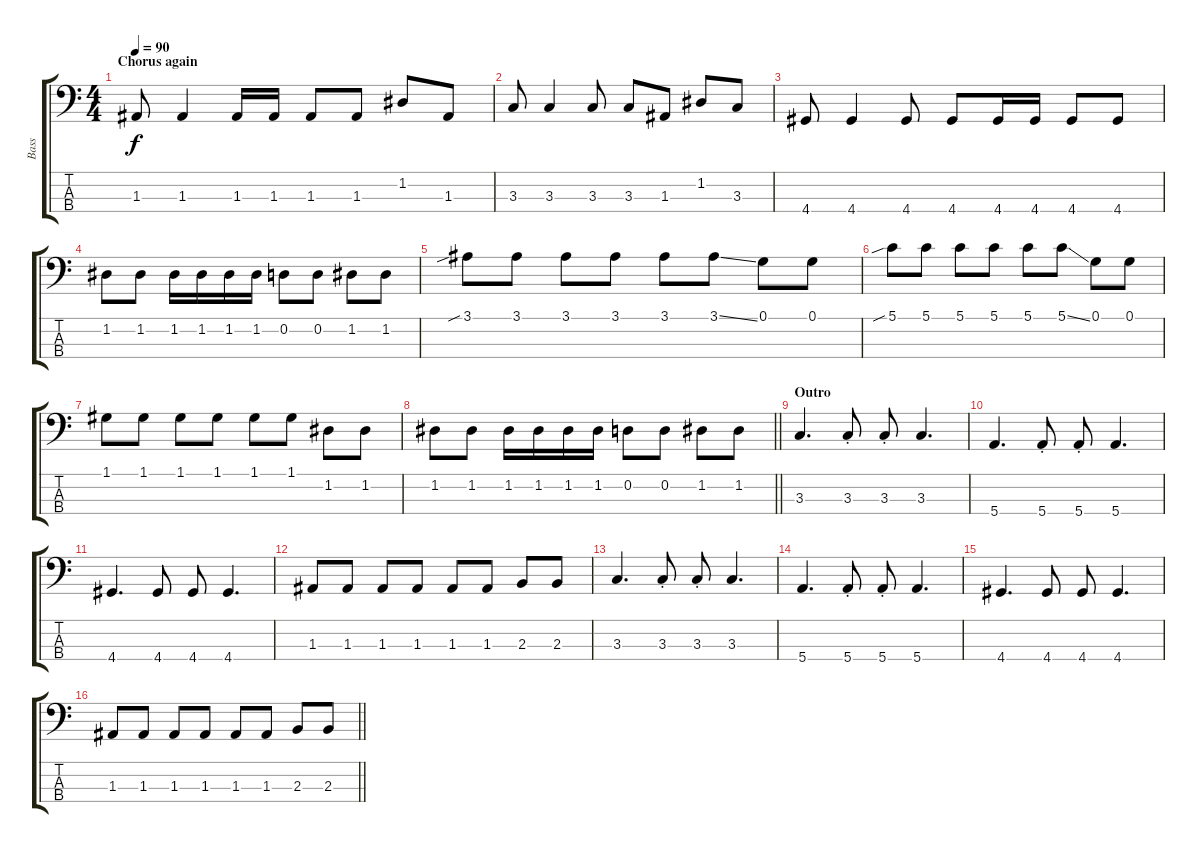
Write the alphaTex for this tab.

\track ("Bass" "Bass") {instrument electricbassfinger}
\staff {score tabs}
\tuning (G2 D2 A1 E1) {hide}
\ts (4 4)
\section ("" "Chorus again")
\tempo 90
\clef f4
\ks c
1.3.8{dy f} 1.3.4 1.3.16 1.3.16 1.3.8 1.3.8 1.2.8 1.3.8 |
3.3.8 3.3.4 3.3.8 3.3.8 1.3.8 1.2.8 3.3.8 |
4.4.8 4.4.4 4.4.8 4.4.8 4.4.16 4.4.16 4.4.8 4.4.8 |
1.2.8 1.2.8 1.2.16 1.2.16 1.2.16 1.2.16 0.2.8 0.2.8 1.2.8 1.2.8 |
3.1{sib}.8 3.1.8 3.1.8 3.1.8 3.1.8 3.1{ss}.8 0.1.8 0.1.8 |
5.1{sib}.8 5.1.8 5.1.8 5.1.8 5.1.8 5.1{ss}.8 0.1.8 0.1.8 |
1.1.8 1.1.8 1.1.8 1.1.8 1.1.8 1.1.8 1.2.8 1.2.8 |
\barLineRight lightlight
1.2.8 1.2.8 1.2.16 1.2.16 1.2.16 1.2.16 0.2.8 0.2.8 1.2.8 1.2.8 |
\section ("" "Outro")
3.3.4{d} 3.3{st}.8 3.3{st}.8 3.3.4{d} |
5.4.4{d} 5.4{st}.8 5.4{st}.8 5.4.4{d} |
4.4.4{d} 4.4.8 4.4.8 4.4.4{d} |
1.3.8 1.3.8 1.3.8 1.3.8 1.3.8 1.3.8 2.3.8 2.3.8 |
3.3.4{d} 3.3{st}.8 3.3{st}.8 3.3.4{d} |
5.4.4{d} 5.4{st}.8 5.4{st}.8 5.4.4{d} |
4.4.4{d} 4.4.8 4.4.8 4.4.4{d} |
\barLineRight lightlight
1.3.8 1.3.8 1.3.8 1.3.8 1.3.8 1.3.8 2.3.8 2.3.8
